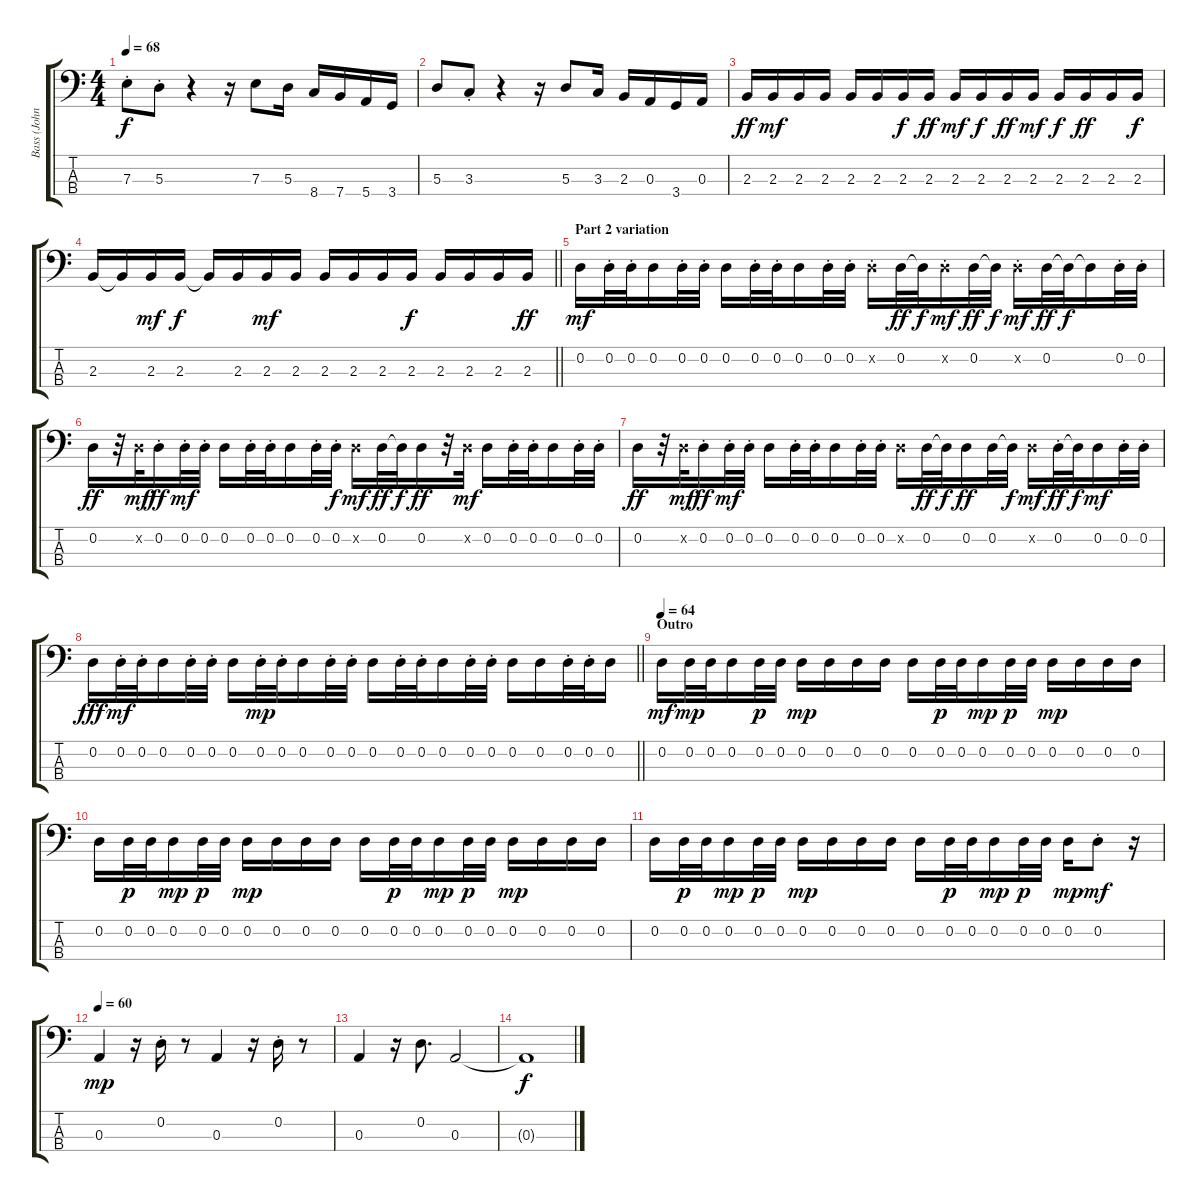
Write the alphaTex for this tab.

\track ("Bass (John)" "Bass (John") {instrument distortionguitar}
\staff {score tabs}
\tuning (G2 D2 A1 E1) {hide}
\ts (4 4)
\tempo 68
\clef f4
\ks c
7.3{st}.8{dy f} 5.3{st}.8 r.4 r.16 7.3.8 5.3.16 8.4.16 7.4.16 5.4.16 3.4.16 |
5.3.8 3.3{st}.8 r.4 r.16 5.3.8 3.3.16 2.3.16 0.3.16 3.4.16 0.3.16 |
2.3.16{dy ff} 2.3.16{dy mf} 2.3.16 2.3.16 2.3.16 2.3.16 2.3.16{dy f} 2.3.16{dy ff} 2.3.16{dy mf} 2.3.16{dy f} 2.3.16{dy ff} 2.3.16{dy mf} 2.3.16{dy f} 2.3.16{dy ff} 2.3.16 2.3.16{dy f} |
\barLineRight lightlight
2.3.16 2.3{t}.16 2.3.16{dy mf} 2.3.16{dy f} 2.3{t}.16 2.3.16 2.3.16{dy mf} 2.3.16 2.3.16 2.3.16 2.3.16 2.3.16{dy f} 2.3.16 2.3.16 2.3.16 2.3.16{dy ff} |
\section ("" "Part 2 variation")
0.2.16{dy mf} 0.2{st}.32 0.2{st}.32 0.2.16 0.2{st}.32 0.2{st}.32 0.2.16 0.2{st}.32 0.2{st}.32 0.2.16 0.2{st}.32 0.2{st}.32 0.2{st x}.16 0.2.32{dy ff} 0.2{t}.32{dy f} 0.2{st x}.16{dy mf} 0.2.32{dy ff} 0.2{t}.32{dy f} 0.2{st x}.16{dy mf} 0.2.32{dy ff} 0.2{t}.32{dy f} 0.2{t}.16 0.2{st}.32 0.2{st}.32 |
0.2.16{dy ff} r.32 0.2{x}.32{dy mf} 0.2{st}.16{dy ff} 0.2{st}.32{dy mf} 0.2{st}.32 0.2.16 0.2{st}.32 0.2{st}.32 0.2.16 0.2{st}.32 0.2{st}.32{dy f} 0.2{x}.16{dy mf} 0.2.32{dy ff} 0.2{t}.32{dy f} 0.2.16{dy ff} r.32 0.2{x}.32{dy mf} 0.2.16 0.2{st}.32 0.2{st}.32 0.2.16 0.2{st}.32 0.2{st}.32 |
0.2.16{dy ff} r.32 0.2{x}.32{dy mf} 0.2{st}.16{dy ff} 0.2{st}.32{dy mf} 0.2{st}.32 0.2.16 0.2{st}.32 0.2{st}.32 0.2.16 0.2{st}.32 0.2{st}.32 0.2{x}.16 0.2.32{dy ff} 0.2{t}.32{dy f} 0.2.16{dy ff} 0.2.32 0.2{t}.32{dy f} 0.2{x}.16{dy mf} 0.2{st}.32{dy ff} 0.2{t}.32{dy f} 0.2.16{dy mf} 0.2{st}.32 0.2{st}.32 |
\barLineRight lightlight
0.2.16{dy fff} 0.2{st}.32{dy mf} 0.2{st}.32 0.2.16 0.2{st}.32 0.2{st}.32 0.2.16 0.2{st}.32{dy mp} 0.2{st}.32 0.2.16 0.2{st}.32 0.2{st}.32 0.2.16 0.2{st}.32 0.2{st}.32 0.2.16 0.2{st}.32 0.2{st}.32 0.2.16 0.2.16 0.2{st}.32 0.2{st}.32 0.2.16 |
\section ("" "Outro")
\tempo 64
0.2.16{dy mf volume 12} 0.2.32{dy mp} 0.2.32 0.2.16 0.2.32{dy p} 0.2.32 0.2.16{dy mp} 0.2.16 0.2.16 0.2.16 0.2.16 0.2.32{dy p} 0.2.32 0.2.16{dy mp} 0.2.32{dy p} 0.2.32 0.2.16{dy mp} 0.2.16 0.2.16 0.2.16 |
0.2.16 0.2.32{dy p} 0.2.32 0.2.16{dy mp} 0.2.32{dy p} 0.2.32 0.2.16{dy mp} 0.2.16 0.2.16 0.2.16 0.2.16 0.2.32{dy p} 0.2.32 0.2.16{dy mp} 0.2.32{dy p} 0.2.32 0.2.16{dy mp} 0.2.16 0.2.16 0.2.16 |
0.2.16 0.2.32{dy p} 0.2.32 0.2.16{dy mp} 0.2.32{dy p} 0.2.32 0.2.16{dy mp} 0.2.16 0.2.16 0.2.16 0.2.16 0.2.32{dy p} 0.2.32 0.2.16{dy mp} 0.2.32{dy p} 0.2.32 0.2.16{dy mp} 0.2{st}.8{dy mf} r.16 |
\tempo 60
0.3.4{dy mp} r.16 0.2{st}.16 r.8 0.3.4 r.16 0.2{st}.16 r.8 |
0.3.4 r.16 0.2.8{d} 0.3.2 |
0.3{t}.1{dy f}
